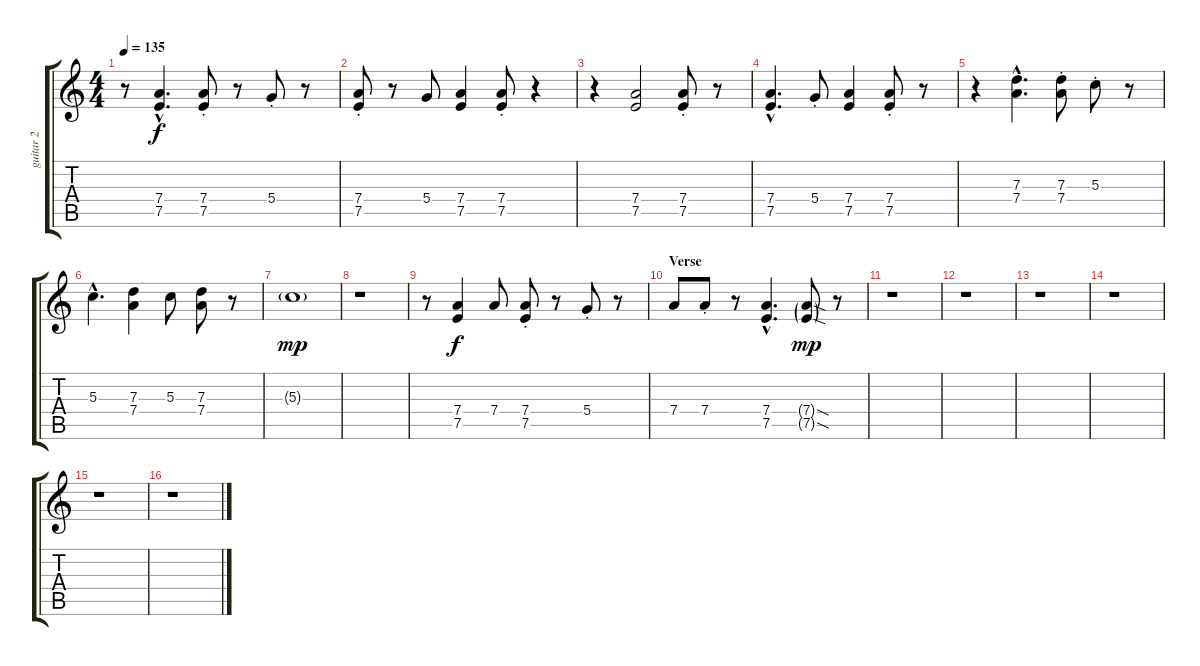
\track ("guitar 2" "guitar 2") {instrument distortionguitar}
\staff {score tabs}
\tuning (E4 B3 G3 D3 A2 E2) {hide}
\ts (4 4)
\tempo 135
\clef g2
\ks c
r.8{dy mp} (7.4{hac} 7.5{hac}).4{d dy f} (7.4{st} 7.5{st}).8 r.8 5.4{st}.8 r.8 |
(7.4{st} 7.5{st}).8 r.8 5.4.8 (7.4 7.5).4 (7.4{st} 7.5{st}).8 r.4 |
r.4 (7.4 7.5).2 (7.4{st} 7.5{st}).8 r.8 |
(7.4{hac} 7.5{hac}).4{d} 5.4{st}.8 (7.4 7.5).4 (7.4{st} 7.5{st}).8 r.8 |
r.4 (7.3{hac} 7.4{hac}).4{d} (7.3{st} 7.4{st}).8 5.3{st}.8 r.8 |
5.3{hac}.4{d} (7.3 7.4).4 5.3.8 (7.3 7.4).8 r.8 |
5.3{g}.1{dy mp} |
r.1 |
r.8 (7.4 7.5).4{dy f} 7.4.8 (7.4{st} 7.5{st}).8 r.8 5.4{st}.8 r.8 |
\section ("" "Verse")
7.4.8 7.4{st}.8 r.8 (7.4{hac} 7.5{hac}).4{d} (7.4{sod g} 7.5{sod g}).8{dy mp} r.8 |
r.1 |
r.1 |
r.1 |
r.1 |
r.1 |
r.1
